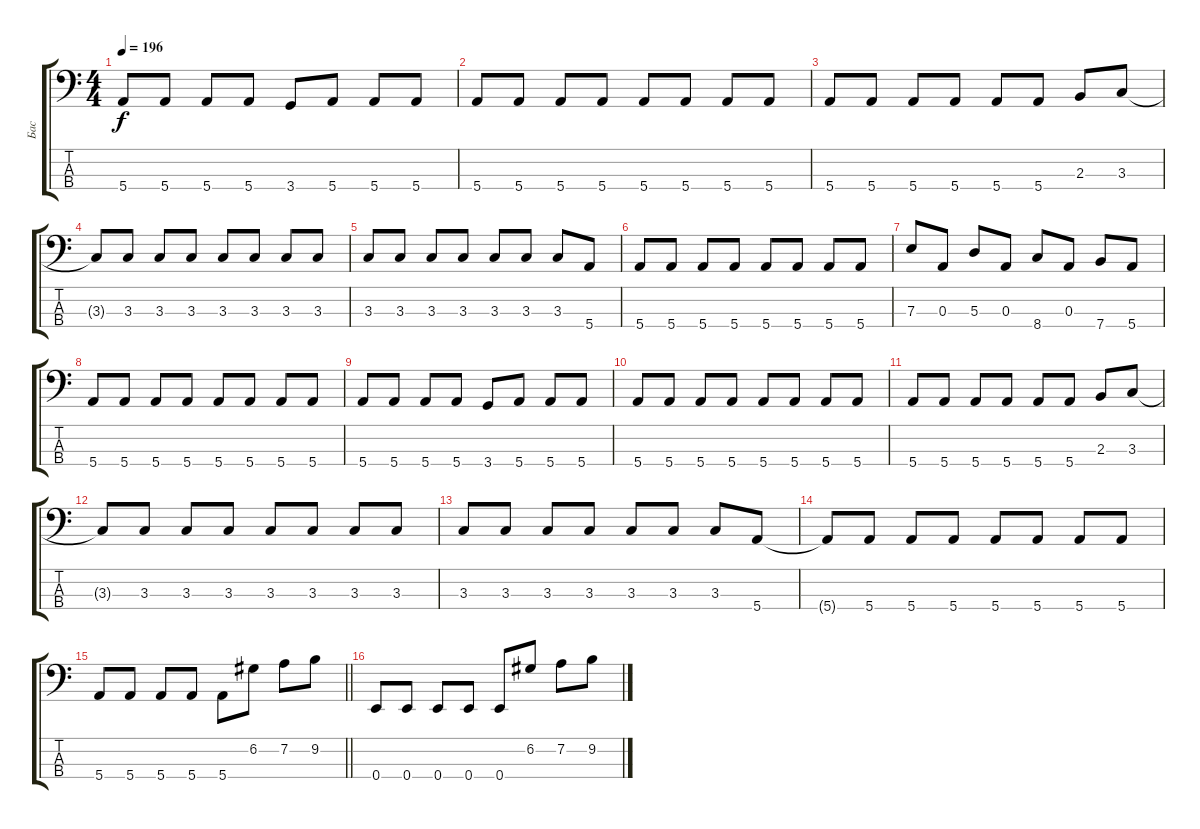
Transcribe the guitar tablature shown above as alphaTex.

\track ("Бас" "Бас") {instrument electricbasspick}
\staff {score tabs}
\tuning (G2 D2 A1 E1) {hide}
\ts (4 4)
\tempo 196
\clef f4
\ks c
5.4.8{dy f} 5.4.8 5.4.8 5.4.8 3.4.8 5.4.8 5.4.8 5.4.8 |
5.4.8 5.4.8 5.4.8 5.4.8 5.4.8 5.4.8 5.4.8 5.4.8 |
5.4.8 5.4.8 5.4.8 5.4.8 5.4.8 5.4.8 2.3.8 3.3.8 |
3.3{t}.8 3.3.8 3.3.8 3.3.8 3.3.8 3.3.8 3.3.8 3.3.8 |
3.3.8 3.3.8 3.3.8 3.3.8 3.3.8 3.3.8 3.3.8 5.4.8 |
5.4.8 5.4.8 5.4.8 5.4.8 5.4.8 5.4.8 5.4.8 5.4.8 |
7.3.8 0.3.8 5.3.8 0.3.8 8.4.8 0.3.8 7.4.8 5.4.8 |
5.4.8 5.4.8 5.4.8 5.4.8 5.4.8 5.4.8 5.4.8 5.4.8 |
5.4.8 5.4.8 5.4.8 5.4.8 3.4.8 5.4.8 5.4.8 5.4.8 |
5.4.8 5.4.8 5.4.8 5.4.8 5.4.8 5.4.8 5.4.8 5.4.8 |
5.4.8 5.4.8 5.4.8 5.4.8 5.4.8 5.4.8 2.3.8 3.3.8 |
3.3{t}.8 3.3.8 3.3.8 3.3.8 3.3.8 3.3.8 3.3.8 3.3.8 |
3.3.8 3.3.8 3.3.8 3.3.8 3.3.8 3.3.8 3.3.8 5.4.8 |
5.4{t}.8 5.4.8 5.4.8 5.4.8 5.4.8 5.4.8 5.4.8 5.4.8 |
\barLineRight lightlight
5.4.8 5.4.8 5.4.8 5.4.8 5.4.8 6.2.8 7.2.8 9.2.8 |
0.4.8 0.4.8 0.4.8 0.4.8 0.4.8 6.2.8 7.2.8 9.2.8
